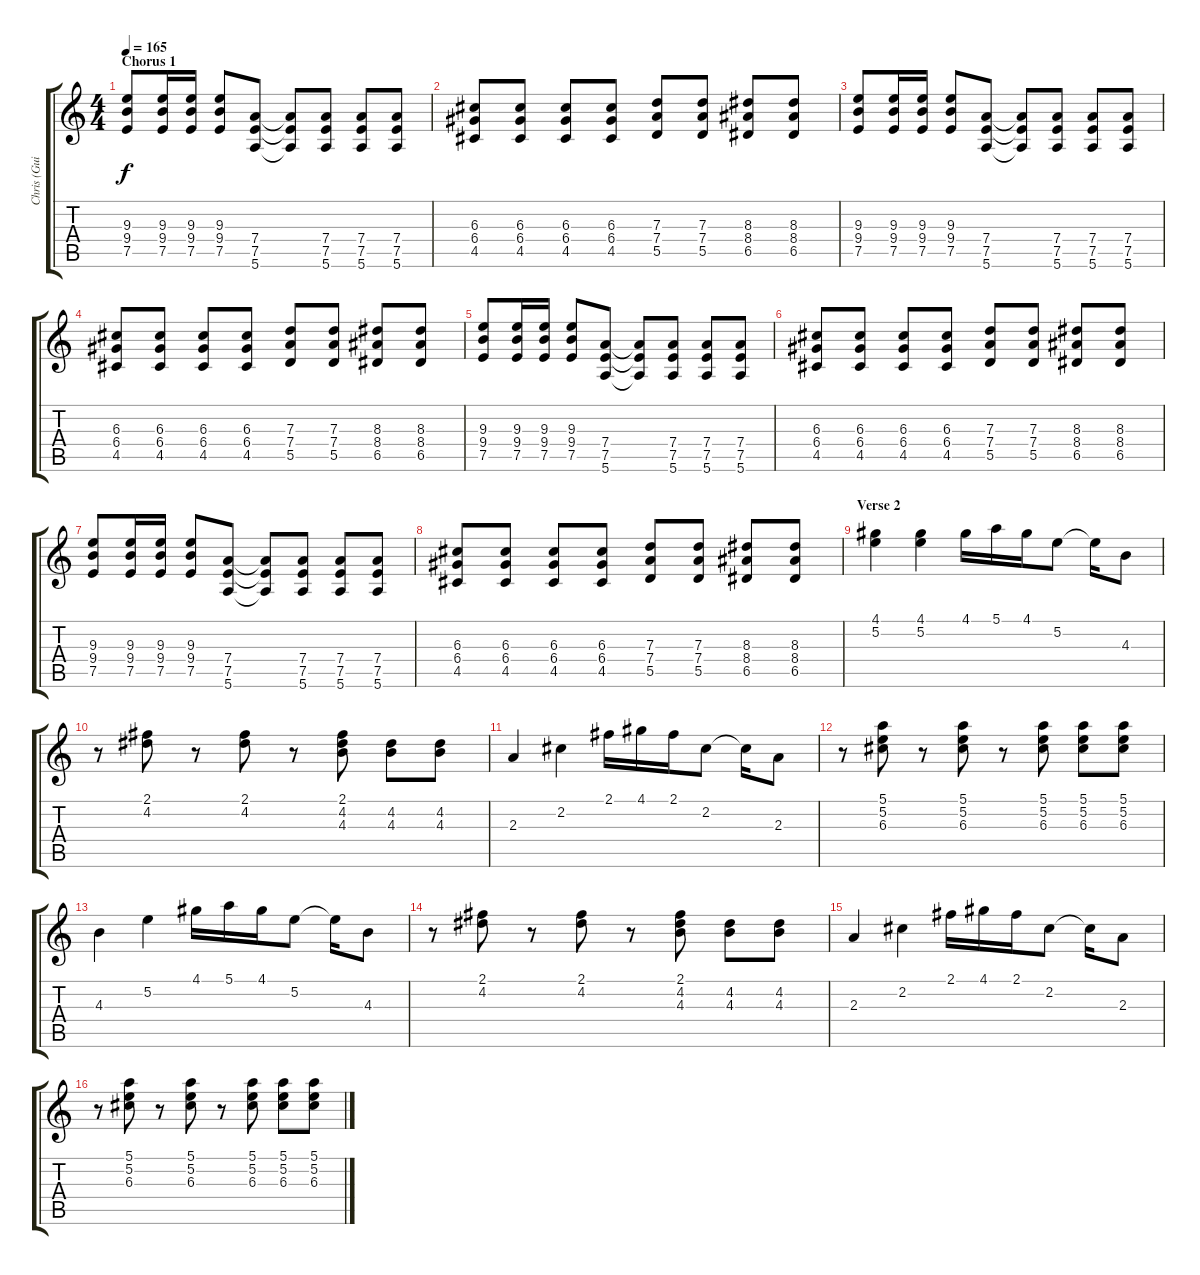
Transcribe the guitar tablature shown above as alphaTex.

\track ("Chris (Guitar)" "Chris (Gui") {instrument distortionguitar}
\staff {score tabs}
\tuning (E4 B3 G3 D3 A2 E2) {hide}
\ts (4 4)
\section ("" "Chorus 1")
\tempo 165
\clef g2
\ks c
(9.3 9.4 7.5).8{dy f} (9.3 9.4 7.5).16 (9.3 9.4 7.5).16 (9.3 9.4 7.5).8 (7.4 7.5 5.6).8 (7.4{t} 7.5{t} 5.6{t}).8 (7.4 7.5 5.6).8 (7.4 7.5 5.6).8 (7.4 7.5 5.6).8 |
(6.3 6.4 4.5).8 (6.3 6.4 4.5).8 (6.3 6.4 4.5).8 (6.3 6.4 4.5).8 (7.3 7.4 5.5).8 (7.3 7.4 5.5).8 (8.3 8.4 6.5).8 (8.3 8.4 6.5).8 |
(9.3 9.4 7.5).8 (9.3 9.4 7.5).16 (9.3 9.4 7.5).16 (9.3 9.4 7.5).8 (7.4 7.5 5.6).8 (7.4{t} 7.5{t} 5.6{t}).8 (7.4 7.5 5.6).8 (7.4 7.5 5.6).8 (7.4 7.5 5.6).8 |
(6.3 6.4 4.5).8 (6.3 6.4 4.5).8 (6.3 6.4 4.5).8 (6.3 6.4 4.5).8 (7.3 7.4 5.5).8 (7.3 7.4 5.5).8 (8.3 8.4 6.5).8 (8.3 8.4 6.5).8 |
(9.3 9.4 7.5).8 (9.3 9.4 7.5).16 (9.3 9.4 7.5).16 (9.3 9.4 7.5).8 (7.4 7.5 5.6).8 (7.4{t} 7.5{t} 5.6{t}).8 (7.4 7.5 5.6).8 (7.4 7.5 5.6).8 (7.4 7.5 5.6).8 |
(6.3 6.4 4.5).8 (6.3 6.4 4.5).8 (6.3 6.4 4.5).8 (6.3 6.4 4.5).8 (7.3 7.4 5.5).8 (7.3 7.4 5.5).8 (8.3 8.4 6.5).8 (8.3 8.4 6.5).8 |
(9.3 9.4 7.5).8 (9.3 9.4 7.5).16 (9.3 9.4 7.5).16 (9.3 9.4 7.5).8 (7.4 7.5 5.6).8 (7.4{t} 7.5{t} 5.6{t}).8 (7.4 7.5 5.6).8 (7.4 7.5 5.6).8 (7.4 7.5 5.6).8 |
(6.3 6.4 4.5).8 (6.3 6.4 4.5).8 (6.3 6.4 4.5).8 (6.3 6.4 4.5).8 (7.3 7.4 5.5).8 (7.3 7.4 5.5).8 (8.3 8.4 6.5).8 (8.3 8.4 6.5).8 |
\section ("" "Verse 2")
(4.1 5.2).4{instrument electricguitarclean} (4.1 5.2).4 4.1.16 5.1.16 4.1.16 5.2.8 5.2{t}.16 4.3.8 |
r.8 (2.1 4.2).8 r.8 (2.1 4.2).8 r.8 (2.1 4.2 4.3).8 (4.2 4.3).8 (4.2 4.3).8 |
2.3.4 2.2.4 2.1.16 4.1.16 2.1.16 2.2.8 2.2{t}.16 2.3.8 |
r.8 (5.1 5.2 6.3).8 r.8 (5.1 5.2 6.3).8 r.8 (5.1 5.2 6.3).8 (5.1 5.2 6.3).8 (5.1 5.2 6.3).8 |
4.3.4 5.2.4 4.1.16 5.1.16 4.1.16 5.2.8 5.2{t}.16 4.3.8 |
r.8 (2.1 4.2).8 r.8 (2.1 4.2).8 r.8 (2.1 4.2 4.3).8 (4.2 4.3).8 (4.2 4.3).8 |
2.3.4 2.2.4 2.1.16 4.1.16 2.1.16 2.2.8 2.2{t}.16 2.3.8 |
r.8 (5.1 5.2 6.3).8 r.8 (5.1 5.2 6.3).8 r.8 (5.1 5.2 6.3).8 (5.1 5.2 6.3).8 (5.1 5.2 6.3).8
